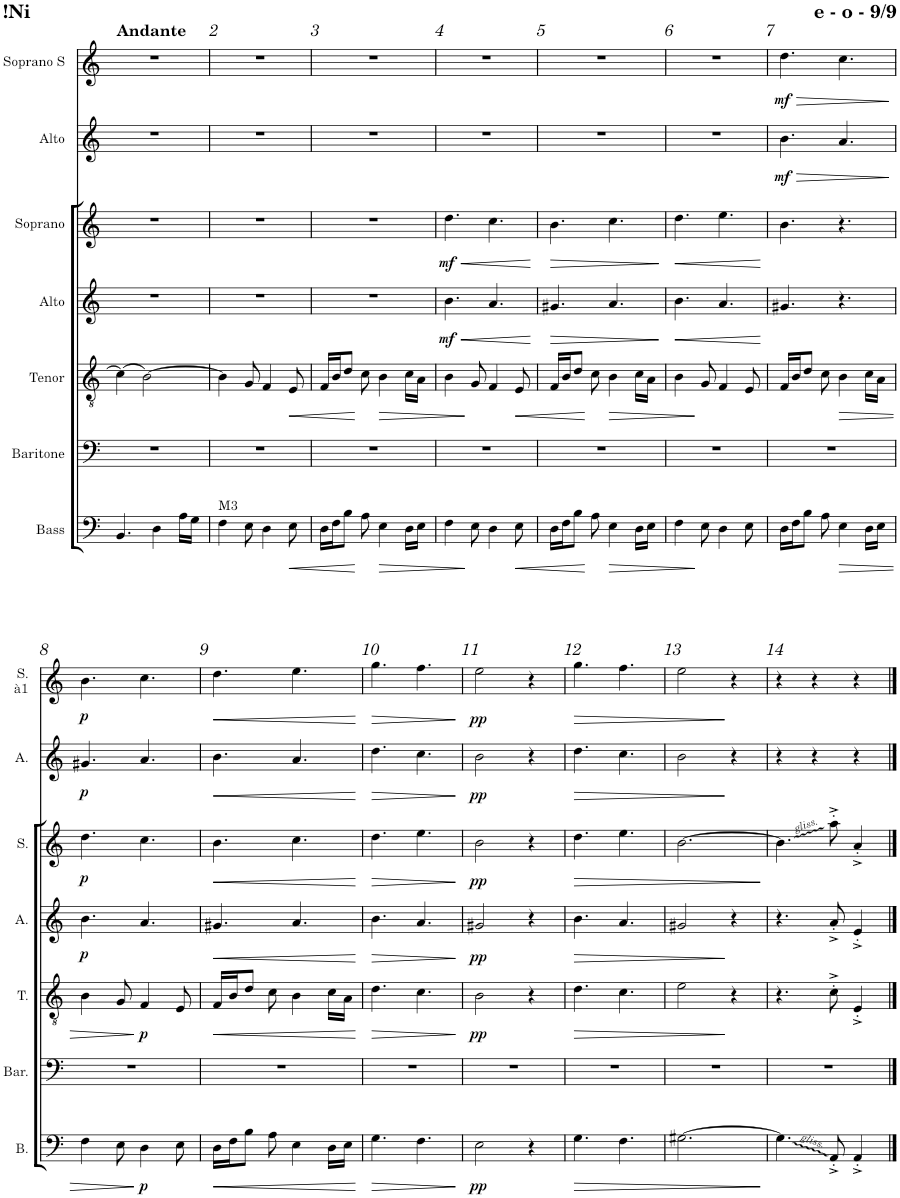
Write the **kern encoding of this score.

**kern	**dynam	**kern	**kern	**dynam	**kern	**dynam	**kern	**dynam	**kern	**dynam	**kern	**dynam
*part7	*part7	*part6	*part5	*part5	*part4	*part4	*part3	*part3	*part2	*part2	*part1	*part1
*staff7	*staff7	*staff6	*staff5	*staff5	*staff4	*staff4	*staff3	*staff3	*staff2	*staff2	*staff1	*staff1
*I"Bass	*	*I"Baritone	*I"Tenor	*	*I"Alto	*	*I"Soprano	*	*I"Alto S	*	*I"Soprano S	*
*I'B.	*	*I'Bar.	*I'T.	*	*I'A.	*	*I'S.	*	*I'A. à1	*	*I'S. à1	*
!!LO:PB:g=z
*clefF4	*	*clefF4	*clefGv2	*	*clefG2	*	*clefG2	*	*clefG2	*	*clefG2	*
*k[]	*	*k[]	*k[]	*	*k[]	*	*k[]	*	*k[]	*	*k[]	*
*M3/4	*	*M3/4	*M3/4	*	*M3/4	*	*M3/4	*	*M3/4	*	*M3/4	*
=1	=1	=1	=1	=1	=1	=1	=1	=1	=1	=1	=1	=1
!	!	!	!	!	!	!	!	!	!	!	!LO:TX:a:B:t=Andante	!
4.BB/	.	2.r	(4c\]	.	2.r	.	2.r	.	2.r	.	2.r	.
.	.	.	[2B\)	.	.	.	.	.	.	.	.	.
4D\	.	.	.	.	.	.	.	.	.	.	.	.
16A\LL	.	.	.	.	.	.	.	.	.	.	.	.
16G\JJ	.	.	.	.	.	.	.	.	.	.	.	.
=2	=2	=2	=2	=2	=2	=2	=2	=2	=2	=2	=2	=2
!LO:TX:a:t=M3	!	!	!	!	!	!	!	!	!	!	!	!
4F\	.	2.r	4B\]	.	2.r	.	2.r	.	2.r	.	2.r	.
8E\	.	.	8G/	.	.	.	.	.	.	.	.	.
4D\	.	.	4F/	.	.	.	.	.	.	.	.	.
!	!LO:HP:b	!	!	!LO:HP:b	!	!	!	!	!	!	!	!
8E\	<	.	8E/	<	.	.	.	.	.	.	.	.
=3	=3	=3	=3	=3	=3	=3	=3	=3	=3	=3	=3	=3
16D\LL	.	2.r	16F/LL	.	2.r	.	2.r	.	2.r	.	2.r	.
16F\J	.	.	16B/J	.	.	.	.	.	.	.	.	.
8B\J	.	.	8d/J	.	.	.	.	.	.	.	.	.
8A\	[	.	8c\	[	.	.	.	.	.	.	.	.
!	!LO:HP:b	!	!	!LO:HP:b	!	!	!	!	!	!	!	!
4E\	>	.	4B\	>	.	.	.	.	.	.	.	.
16D\LL	.	.	16c\LL	.	.	.	.	.	.	.	.	.
16E\JJ	.	.	16A\JJ	.	.	.	.	.	.	.	.	.
=4	=4	=4	=4	=4	=4	=4	=4	=4	=4	=4	=4	=4
!	!	!	!	!	!	!LO:HP:b	!	!LO:HP:b	!	!	!	!
!	!	!	!	!	!	!LO:DY:n=1:b	!	!LO:DY:n=1:b	!	!	!	!
4F\	.	2.r	4B\	.	4.b\	< mf	4.dd\	< mf	2.r	.	2.r	.
8E\	]	.	8G/	]	.	.	.	.	.	.	.	.
4D\	.	.	4F/	.	4.a/	.	4.cc\	.	.	.	.	.
!	!LO:HP:b	!	!	!LO:HP:b	!	!	!	!	!	!	!	!
8E\	<	.	8E/	<	.	.	.	.	.	.	.	.
.	.	.	.	.	.	[	.	[	.	.	.	.
=5	=5	=5	=5	=5	=5	=5	=5	=5	=5	=5	=5	=5
!	!	!	!	!	!	!LO:HP:b	!	!LO:HP:b	!	!	!	!
16D\LL	.	2.r	16F/LL	.	4.g#X/	>	4.b\	>	2.r	.	2.r	.
16F\J	.	.	16B/J	.	.	.	.	.	.	.	.	.
8B\J	.	.	8d/J	.	.	.	.	.	.	.	.	.
8A\	[	.	8c\	[	.	.	.	.	.	.	.	.
!	!LO:HP:b	!	!	!LO:HP:b	!	!	!	!	!	!	!	!
4E\	>	.	4B\	>	4.a/	.	4.cc\	.	.	.	.	.
16D\LL	.	.	16c\LL	.	.	.	.	.	.	.	.	.
16E\JJ	.	.	16A\JJ	.	.	.	.	.	.	.	.	.
.	.	.	.	.	.	]	.	]	.	.	.	.
=6	=6	=6	=6	=6	=6	=6	=6	=6	=6	=6	=6	=6
!	!	!	!	!	!	!LO:HP:b	!	!LO:HP:b	!	!	!	!
4F\	.	2.r	4B\	.	4.b\	<	4.dd\	<	2.r	.	2.r	.
8E\	]	.	8G/	]	.	.	.	.	.	.	.	.
4D\	.	.	4F/	.	4.a/	.	4.ee\	.	.	.	.	.
8E\	.	.	8E/	.	.	.	.	.	.	.	.	.
.	.	.	.	.	.	[	.	[	.	.	.	.
=7	=7	=7	=7	=7	=7	=7	=7	=7	=7	=7	=7	=7
!	!	!	!	!	!	!	!	!	!	!LO:HP:b	!	!LO:HP:b
!	!	!	!	!	!	!	!	!	!	!LO:DY:n=1:b	!	!LO:DY:n=1:b
16D\LL	.	2.r	16F/LL	.	4.g#X/	.	4.b\	.	4.b\	> mf	4.dd\	> mf
16F\J	.	.	16B/J	.	.	.	.	.	.	.	.	.
8B\J	.	.	8d/J	.	.	.	.	.	.	.	.	.
8A\	.	.	8c\	.	.	.	.	.	.	.	.	.
!	!LO:HP:b	!	!	!LO:HP:b	!	!	!	!	!	!	!	!
4E\	>	.	4B\	>	4.r	.	4.r	.	4.a/	.	4.cc\	.
16D\LL	.	.	16c\LL	.	.	.	.	.	.	.	.	.
16E\JJ	.	.	16A\JJ	.	.	.	.	.	.	.	.	.
.	.	.	.	.	.	.	.	.	.	]	.	]
!!LO:LB:g=z
=8	=8	=8	=8	=8	=8	=8	=8	=8	=8	=8	=8	=8
!	!	!	!	!	!	!LO:DY:b	!	!LO:DY:b	!	!LO:DY:b	!	!LO:DY:b
4F\	.	2.r	4B\	.	4.b\	p	4.dd\	p	4.g#X/	p	4.b\	p
8E\	.	.	8G/	.	.	.	.	.	.	.	.	.
!	!LO:DY:n=1:b	!	!	!LO:DY:n=1:b	!	!	!	!	!	!	!	!
4D\	] p	.	4F/	] p	4.a/	.	4.cc\	.	4.a/	.	4.cc\	.
8E\	.	.	8E/	.	.	.	.	.	.	.	.	.
=9	=9	=9	=9	=9	=9	=9	=9	=9	=9	=9	=9	=9
!	!LO:HP:b	!	!	!LO:HP:b	!	!LO:HP:b	!	!LO:HP:b	!	!LO:HP:b	!	!LO:HP:b
16D\LL	<	2.r	16F/LL	<	4.g#X/	<	4.b\	<	4.b\	<	4.dd\	<
16F\J	.	.	16B/J	.	.	.	.	.	.	.	.	.
8B\J	.	.	8d/J	.	.	.	.	.	.	.	.	.
8A\	.	.	8c\	.	.	.	.	.	.	.	.	.
4E\	.	.	4B\	.	4.a/	.	4.cc\	.	4.a/	.	4.ee\	.
16D\LL	.	.	16c\LL	.	.	.	.	.	.	.	.	.
16E\JJ	.	.	16A\JJ	.	.	.	.	.	.	.	.	.
.	[	.	.	[	.	[	.	[	.	[	.	[
=10	=10	=10	=10	=10	=10	=10	=10	=10	=10	=10	=10	=10
!	!LO:HP:b	!	!	!LO:HP:b	!	!LO:HP:b	!	!LO:HP:b	!	!LO:HP:b	!	!LO:HP:b
4.G\	>	2.r	4.d\	>	4.b\	>	4.dd\	>	4.dd\	>	4.gg\	>
4.F\	.	.	4.c\	.	4.a/	.	4.ee\	.	4.cc\	.	4.ff\	.
.	]	.	.	]	.	]	.	]	.	]	.	]
=11	=11	=11	=11	=11	=11	=11	=11	=11	=11	=11	=11	=11
!	!LO:DY:b	!	!	!LO:DY:b	!	!LO:DY:b	!	!LO:DY:b	!	!LO:DY:b	!	!LO:DY:b
2E\	pp	2.r	2B\	pp	2g#X/	pp	2b\	pp	2b\	pp	2ee\	pp
4r	.	.	4r	.	4r	.	4r	.	4r	.	4r	.
=12	=12	=12	=12	=12	=12	=12	=12	=12	=12	=12	=12	=12
!	!LO:HP:b	!	!	!LO:HP:b	!	!LO:HP:b	!	!LO:HP:b	!	!LO:HP:b	!	!LO:HP:b
4.G\	>	2.r	4.d\	>	4.b\	>	4.dd\	>	4.dd\	>	4.gg\	>
4.F\	.	.	4.c\	.	4.a/	.	4.ee\	.	4.cc\	.	4.ff\	.
=13	=13	=13	=13	=13	=13	=13	=13	=13	=13	=13	=13	=13
[2.G#X\	.	2.r	2e\	.	2g#X/	.	[2.b\	.	2b\	.	2ee\	.
.	.	.	4r	]	4r	]	.	.	4r	]	4r	]
.	]	.	.	.	.	.	.	]	.	.	.	.
=14	=14	=14	=14	=14	=14	=14	=14	=14	=14	=14	=14	=14
4.G#\]	.	2.r	4.r	.	4.r	.	4.b\]	.	4r	.	4r	.
.	.	.	.	.	.	.	.	.	4r	.	4r	.
8AA'^/	.	.	8c'^\	.	8a'^/	.	8aa'^\	.	.	.	.	.
4AA'^/	.	.	4E'^/	.	4e'^/	.	4a'^/	.	4r	.	4r	.
==	==	==	==	==	==	==	==	==	==	==	==	==
*-	*-	*-	*-	*-	*-	*-	*-	*-	*-	*-	*-	*-
